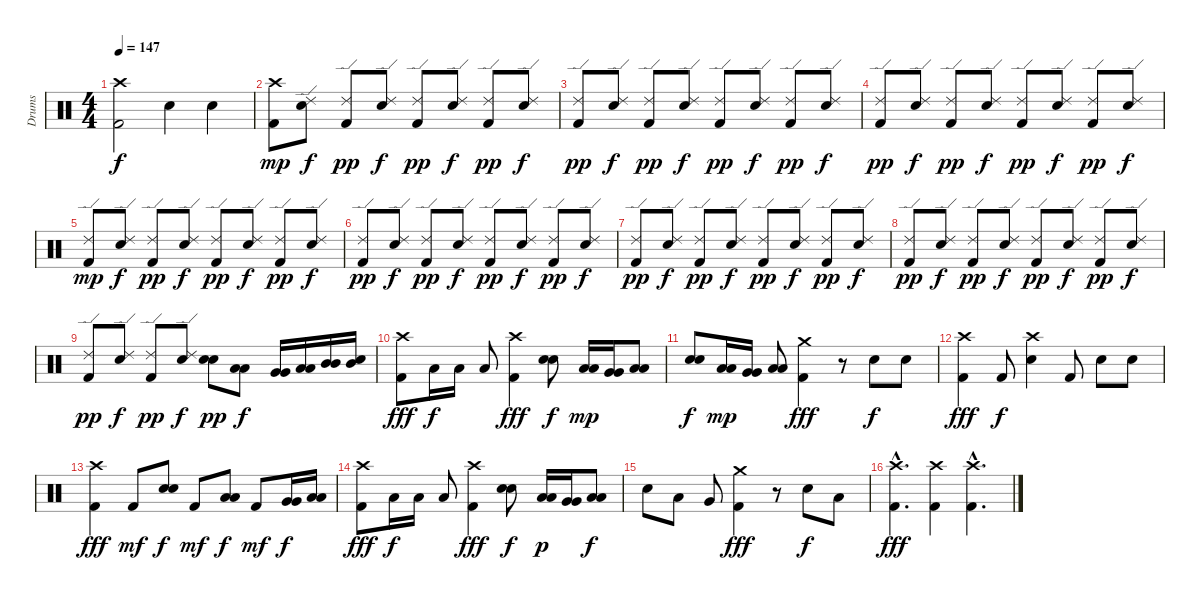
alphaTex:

\track ("Drums" "Drums") {instrument percussion}
\staff {score}
\articulation defaults
\ts (4 4)
\tempo 147
\clef neutral
\ks c
("Kick (hit) 2" "Crash high (hit)").2{dy f} "Snare (hit) 2".4 "Snare (hit) 2".4 |
("Crash high (hit)" "Kick (hit) 2").8{dy mp} ("Ride (edge) 2" "Snare (hit) 2").8{dy f} ("Ride (edge) 2" "Kick (hit) 2").8{dy pp} ("Ride (edge) 2" "Snare (hit) 2").8{dy f} ("Ride (edge) 2" "Kick (hit) 2").8{dy pp} ("Ride (edge) 2" "Snare (hit) 2").8{dy f} ("Ride (edge) 2" "Kick (hit) 2").8{dy pp} ("Ride (edge) 2" "Snare (hit) 2").8{dy f} |
("Ride (edge) 2" "Kick (hit) 2").8{dy pp} ("Ride (edge) 2" "Snare (hit) 2").8{dy f} ("Ride (edge) 2" "Kick (hit) 2").8{dy pp} ("Ride (edge) 2" "Snare (hit) 2").8{dy f} ("Ride (edge) 2" "Kick (hit) 2").8{dy pp} ("Ride (edge) 2" "Snare (hit) 2").8{dy f} ("Ride (edge) 2" "Kick (hit) 2").8{dy pp} ("Ride (edge) 2" "Snare (hit) 2").8{dy f} |
("Ride (edge) 2" "Kick (hit) 2").8{dy pp} ("Ride (edge) 2" "Snare (hit) 2").8{dy f} ("Ride (edge) 2" "Kick (hit) 2").8{dy pp} ("Ride (edge) 2" "Snare (hit) 2").8{dy f} ("Ride (edge) 2" "Kick (hit) 2").8{dy pp} ("Ride (edge) 2" "Snare (hit) 2").8{dy f} ("Ride (edge) 2" "Kick (hit) 2").8{dy pp} ("Ride (edge) 2" "Snare (hit) 2").8{dy f} |
("Ride (edge) 2" "Kick (hit) 2").8{dy mp} ("Ride (edge) 2" "Snare (hit) 2").8{dy f} ("Ride (edge) 2" "Kick (hit) 2").8{dy pp} ("Ride (edge) 2" "Snare (hit) 2").8{dy f} ("Ride (edge) 2" "Kick (hit) 2").8{dy pp} ("Ride (edge) 2" "Snare (hit) 2").8{dy f} ("Ride (edge) 2" "Kick (hit) 2").8{dy pp} ("Ride (edge) 2" "Snare (hit) 2").8{dy f} |
("Ride (edge) 2" "Kick (hit) 2").8{dy pp} ("Ride (edge) 2" "Snare (hit) 2").8{dy f} ("Ride (edge) 2" "Kick (hit) 2").8{dy pp} ("Ride (edge) 2" "Snare (hit) 2").8{dy f} ("Ride (edge) 2" "Kick (hit) 2").8{dy pp} ("Ride (edge) 2" "Snare (hit) 2").8{dy f} ("Ride (edge) 2" "Kick (hit) 2").8{dy pp} ("Ride (edge) 2" "Snare (hit) 2").8{dy f} |
("Ride (edge) 2" "Kick (hit) 2").8{dy pp} ("Ride (edge) 2" "Snare (hit) 2").8{dy f} ("Ride (edge) 2" "Kick (hit) 2").8{dy pp} ("Ride (edge) 2" "Snare (hit) 2").8{dy f} ("Ride (edge) 2" "Kick (hit) 2").8{dy pp} ("Ride (edge) 2" "Snare (hit) 2").8{dy f} ("Ride (edge) 2" "Kick (hit) 2").8{dy pp} ("Ride (edge) 2" "Snare (hit) 2").8{dy f} |
("Ride (edge) 2" "Kick (hit) 2").8{dy pp} ("Ride (edge) 2" "Snare (hit) 2").8{dy f} ("Ride (edge) 2" "Kick (hit) 2").8{dy pp} ("Ride (edge) 2" "Snare (hit) 2").8{dy f} ("Ride (edge) 2" "Kick (hit) 2").8{dy pp} ("Ride (edge) 2" "Snare (hit) 2").8{dy f} ("Ride (edge) 2" "Kick (hit) 2").8{dy pp} ("Ride (edge) 2" "Snare (hit) 2").8{dy f} |
("Ride (edge) 2" "Kick (hit) 2").8{dy pp} ("Ride (edge) 2" "Snare (hit) 2").8{dy f} ("Ride (edge) 2" "Kick (hit) 2").8{dy pp} ("Ride (edge) 2" "Snare (hit) 2").8{dy f} ("Snare (hit) 2" "Snare (hit) 2").8{dy pp} ("Low Floor Tom (hit)" "Low Floor Tom (hit)").8{dy f} ("Very Low Tom (hit)" "Very Low Tom (hit)").16 ("Low Tom (hit)" "Low Tom (hit)").16 ("Mid Tom (hit)" "Mid Tom (hit)").16 ("Snare (hit) 2" "Mid Tom (hit)").16 |
("Crash high (hit)" "Kick (hit) 2").8{dy fff} "Low Tom (hit)".16{dy f} "Low Tom (hit)".16 "Low Tom (hit)".8 ("Crash high (hit)" "Kick (hit) 2").4{dy fff} ("Snare (hit) 2" "Snare (hit) 2").8{dy f} ("Low Floor Tom (hit)" "Low Floor Tom (hit)").16{dy mp} ("Very Low Tom (hit)" "Very Low Tom (hit)").16 ("Low Tom (hit)" "Low Tom (hit)").8 |
("Snare (hit) 2" "Snare (hit) 2").8{dy f} ("Low Floor Tom (hit)" "Low Floor Tom (hit)").16{dy mp} ("Very Low Tom (hit)" "Very Low Tom (hit)").16 ("Low Tom (hit)" "Low Tom (hit)").8 ("Crash medium (hit)" "Kick (hit) 2").4{dy fff} r.8 "Snare (hit) 2".8{dy f} "Snare (hit) 2".8 |
("Crash high (hit)" "Kick (hit) 2").4{dy fff} "Kick (hit) 2".8{dy f} ("Snare (hit) 2" "Crash high (hit)").4 "Kick (hit) 2".8 "Snare (hit) 2".8 "Snare (hit) 2".8 |
("Crash high (hit)" "Kick (hit) 2").4{dy fff} "Kick (hit) 2".8{dy mf} ("Snare (hit) 2" "Snare (hit) 2").8{dy f} "Kick (hit) 2".8{dy mf} ("Low Floor Tom (hit)" "Low Floor Tom (hit)").8{dy f} "Kick (hit) 2".8{dy mf} ("Very Low Tom (hit)" "Very Low Tom (hit)").16{dy f} ("Low Tom (hit)" "Low Tom (hit)").16 |
("Crash high (hit)" "Kick (hit) 2").8{dy fff} "Low Tom (hit)".16{dy f} "Low Tom (hit)".16 "Low Tom (hit)".8 ("Crash high (hit)" "Kick (hit) 2").4{dy fff} ("Snare (hit) 2" "Snare (hit) 2").8{dy f} ("Low Floor Tom (hit)" "Low Floor Tom (hit)").16{dy p} ("Very Low Tom (hit)" "Very Low Tom (hit)").16 ("Low Tom (hit)" "Low Tom (hit)").8{dy f} |
"Snare (hit) 2".8 "Low Floor Tom (hit)".8 "Very Low Tom (hit)".8 ("Crash medium (hit)" "Kick (hit) 2").4{dy fff} r.8 "Snare (hit) 2".8{dy f} "Low Floor Tom (hit)".8 |
("Crash high (hit)"{hac} "Kick (hit) 2"{hac}).4{d dy fff} ("Kick (hit) 2" "Crash high (hit)").4 ("Crash high (hit)"{hac} "Kick (hit) 2"{hac}).4{d}
